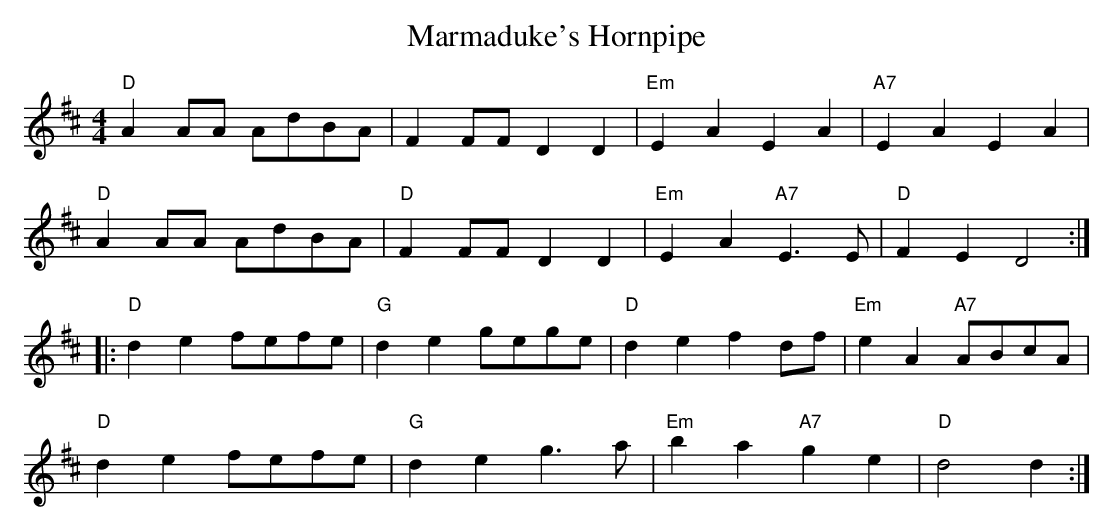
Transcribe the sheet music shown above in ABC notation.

X:1
T:Marmaduke's Hornpipe
M:4/4
L:1/4
K:D
"D"AA/2A/2 A/2d/2B/2A/2|FF/2F/2 DD|"Em"EA EA|"A7"EA EA|
"D"AA/2A/2 A/2d/2B/2A/2|"D"FF/2F/2 DD|"Em"EA "A7"E3/2E/2|"D"FE D2::
"D"de f/2e/2f/2e/2|"G"de g/2e/2g/2e/2|"D"de fd/2f/2|"Em"eA "A7"A/2B/2c/2A/2|
"D"de f/2e/2f/2e/2|"G"de g3/2a/2|"Em"ba "A7"ge|"D"d2 d:|
